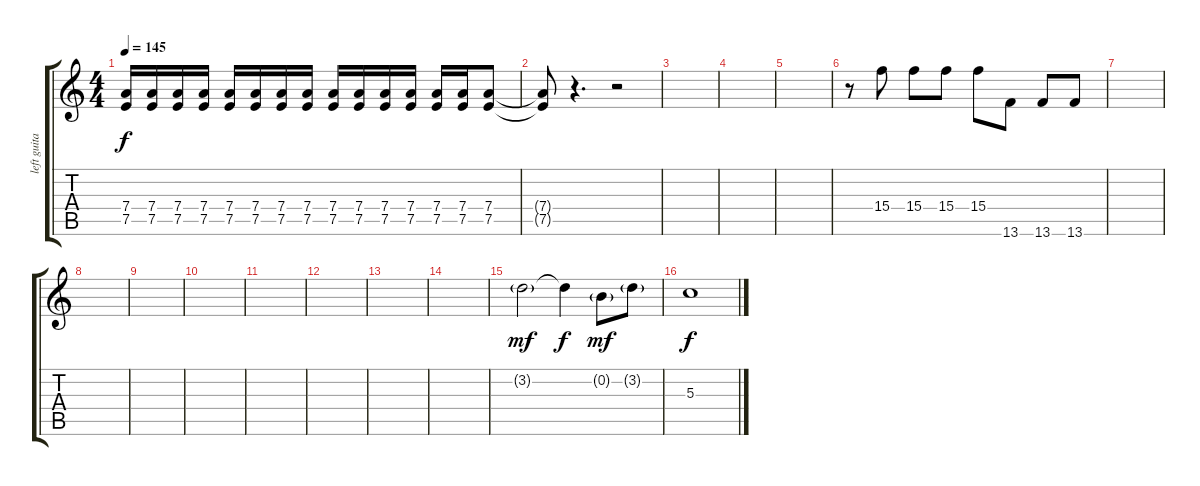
\track ("left guitars" "left guita") {instrument overdrivenguitar}
\staff {score tabs}
\tuning (E4 B3 G3 D3 A2 E2) {hide}
\ts (4 4)
\tempo 145
\clef g2
\ks c
(7.4 7.5).16{dy f} (7.4 7.5).16 (7.4 7.5).16 (7.4 7.5).16 (7.4 7.5).16 (7.4 7.5).16 (7.4 7.5).16 (7.4 7.5).16 (7.4 7.5).16 (7.4 7.5).16 (7.4 7.5).16 (7.4 7.5).16 (7.4 7.5).16 (7.4 7.5).16 (7.4 7.5).8 |
(7.4{t} 7.5{t}).8 r.4{d} r.2 |
|
|
|
r.8 15.4.8 15.4.8 15.4.8 15.4.8 13.6.8 13.6.8 13.6.8 |
|
|
|
|
|
|
|
|
3.2{g}.2{dy mf} 3.2{t}.4{dy f} 0.2{g}.8{dy mf} 3.2{g}.8 |
5.3.1{dy f}
